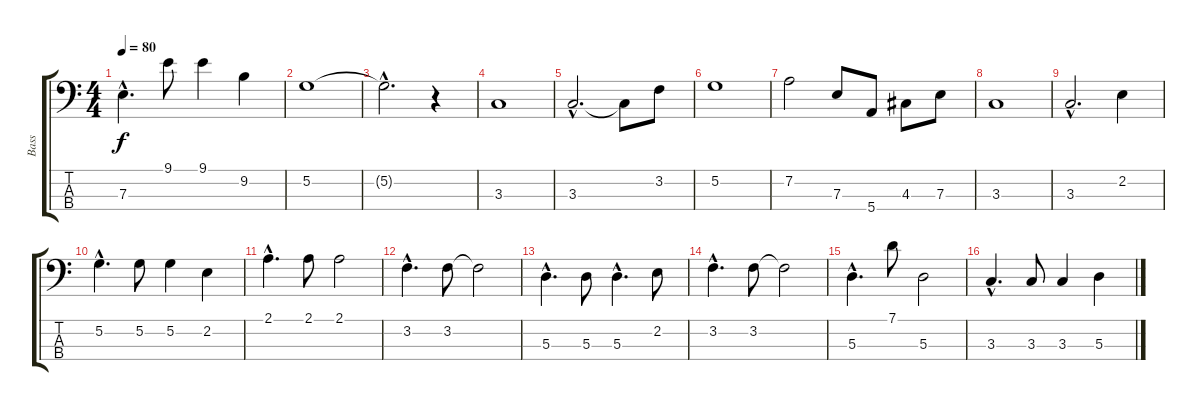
\track ("Bass" "Bass") {instrument electricbassfinger}
\staff {score tabs}
\tuning (G2 D2 A1 E1) {hide}
\ts (4 4)
\tempo 80
\clef f4
\ks c
7.3{hac}.4{d dy f} 9.1.8 9.1.4 9.2.4 |
5.2.1 |
5.2{hac t}.2{d} r.4 |
3.3.1 |
3.3{hac}.2{d} 3.3{t}.8 3.2.8 |
5.2.1 |
7.2.2 7.3.8 5.4.8 4.3.8 7.3.8 |
3.3.1 |
3.3{hac}.2{d} 2.2.4 |
5.2{hac}.4{d} 5.2.8 5.2.4 2.2.4 |
2.1{hac}.4{d} 2.1.8 2.1.2 |
3.2{hac}.4{d} 3.2.8 3.2{t}.2 |
5.3{hac}.4{d} 5.3.8 5.3{hac}.4{d} 2.2.8 |
3.2{hac}.4{d} 3.2.8 3.2{t}.2 |
5.3{hac}.4{d} 7.1.8 5.3.2 |
3.3{hac}.4{d} 3.3.8 3.3.4 5.3.4
